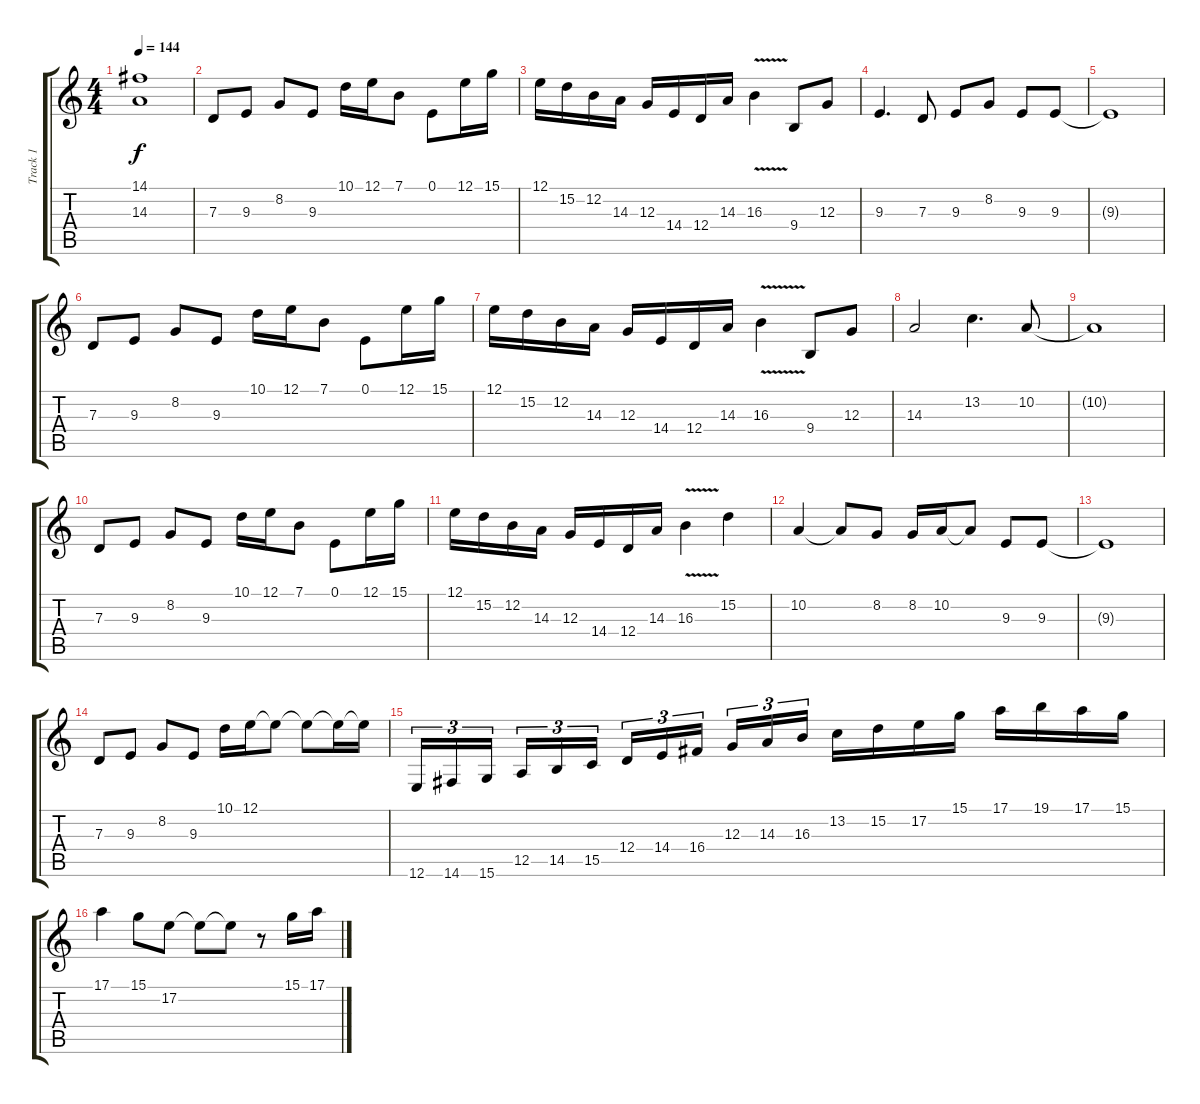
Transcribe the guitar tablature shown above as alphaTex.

\track ("Track 1" "Track 1") {instrument lead1square}
\staff {score tabs}
\tuning (E4 B3 G3 D3 A2 E2) {hide}
\ts (4 4)
\tempo 144
\clef g2
\ks c
(14.1 14.3).1{dy f} |
7.3.8 9.3.8 8.2.8 9.3.8 10.1.16 12.1.16 7.1.8 0.1.8 12.1.16 15.1.16 |
12.1.16 15.2.16 12.2.16 14.3.16 12.3.16 14.4.16 12.4.16 14.3.16 16.3{v}.4 9.4.8 12.3.8 |
9.3.4{d} 7.3.8 9.3.8 8.2.8 9.3.8 9.3.8 |
9.3{t}.1 |
7.3.8 9.3.8 8.2.8 9.3.8 10.1.16 12.1.16 7.1.8 0.1.8 12.1.16 15.1.16 |
12.1.16 15.2.16 12.2.16 14.3.16 12.3.16 14.4.16 12.4.16 14.3.16 16.3{v}.4 9.4.8 12.3.8 |
14.3.2 13.2.4{d} 10.2.8 |
10.2{t}.1 |
7.3.8 9.3.8 8.2.8 9.3.8 10.1.16 12.1.16 7.1.8 0.1.8 12.1.16 15.1.16 |
12.1.16 15.2.16 12.2.16 14.3.16 12.3.16 14.4.16 12.4.16 14.3.16 16.3{v}.4 15.2.4 |
10.2.4 10.2{t}.8 8.2.8 8.2.16 10.2.16 10.2{t}.8 9.3.8 9.3.8 |
9.3{t}.1 |
7.3.8 9.3.8 8.2.8 9.3.8 10.1.16 12.1.16 12.1{t}.8 12.1{t}.8 12.1{t}.16 12.1{t}.16 |
12.6.16{tu (3 2)} 14.6.16{tu (3 2)} 15.6.16{tu (3 2) beam splitsecondary} 12.5.16{tu (3 2)} 14.5.16{tu (3 2)} 15.5.16{tu (3 2)} 12.4.16{tu (3 2)} 14.4.16{tu (3 2)} 16.4.16{tu (3 2) beam splitsecondary} 12.3.16{tu (3 2)} 14.3.16{tu (3 2)} 16.3.16{tu (3 2)} 13.2.16 15.2.16 17.2.16 15.1.16 17.1.16 19.1.16 17.1.16 15.1.16 |
17.1.4 15.1.8 17.2.8 17.2{t}.8 17.2{t}.8 r.8 15.1.16 17.1.16
